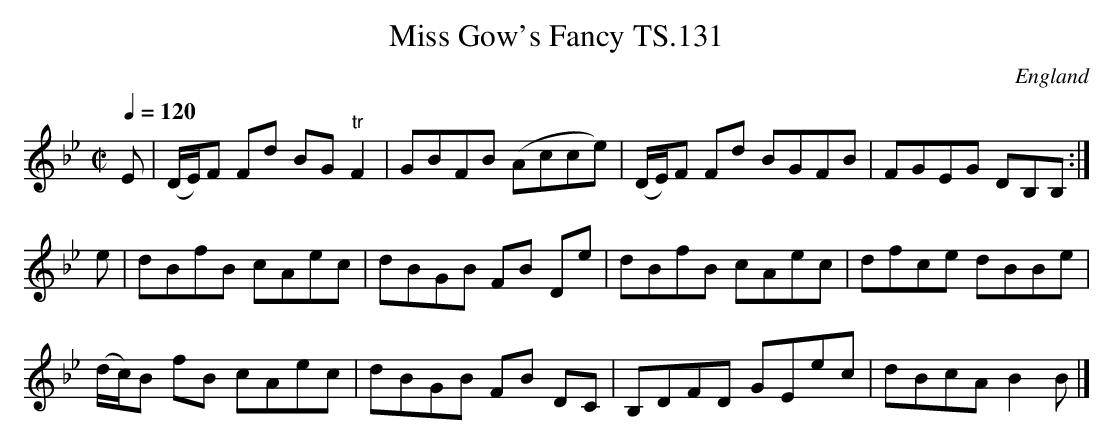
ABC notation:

X:1
T:Miss Gow's Fancy TS.131
M:C|
L:1/8
Q:1/4=120
O:England
K:Bb major
E|(D/E/)F Fd BG"tr"F2|GBFB (Acce)|(D/E/)F Fd BGFB|FGEG DB,B,:|!
e|dBfB cAec|dBGB FB De|dBfB cAec|dfce dBBe|!
(d/c/)B fB cAec|dBGB FB DC|B,DFD GEec|dBcA B2B|]
